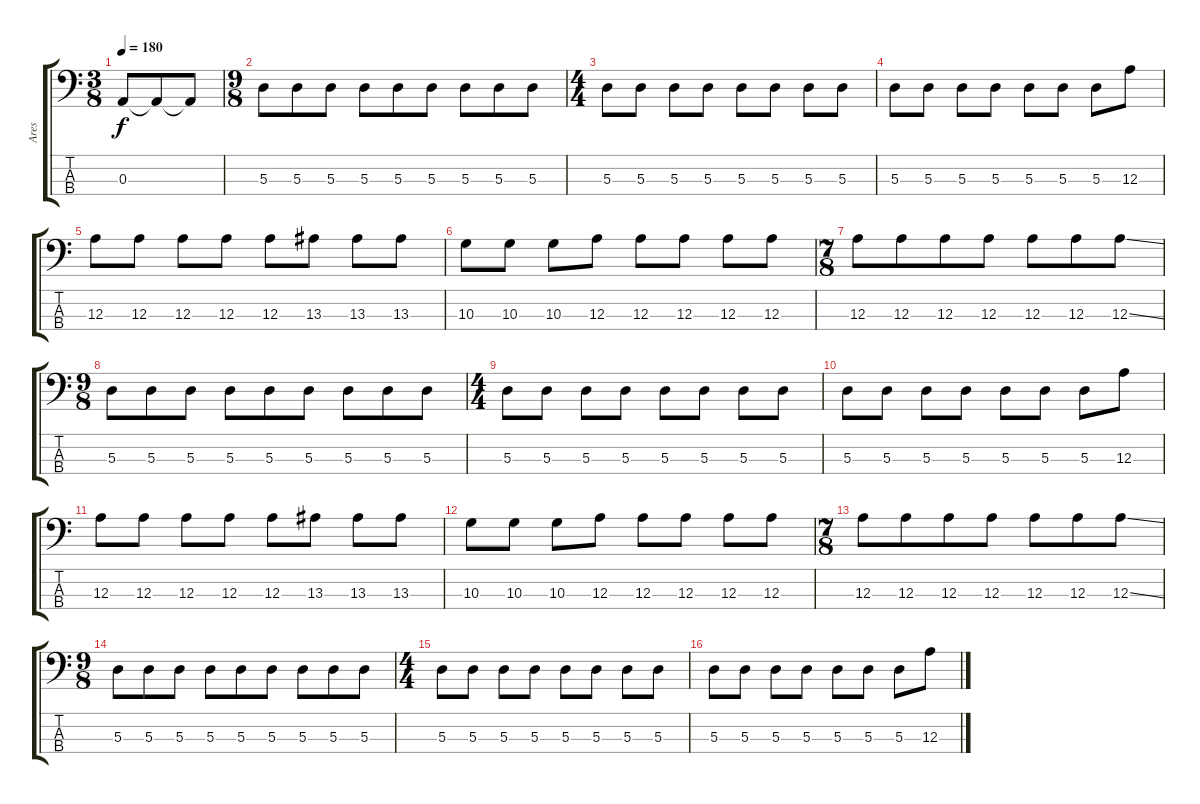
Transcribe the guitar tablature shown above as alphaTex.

\track ("Ares" "Ares") {instrument electricbassfinger}
\staff {score tabs}
\tuning (G2 D2 A1 E1) {hide}
\ts (3 8)
\tempo 180
\clef f4
\ks c
0.3.8{dy f instrument electricbassfinger} 0.3{t}.8 0.3{t}.8 |
\ts (9 8)
5.3.8 5.3.8 5.3.8 5.3.8 5.3.8 5.3.8 5.3.8 5.3.8 5.3.8 |
\ts (4 4)
5.3.8 5.3.8 5.3.8 5.3.8 5.3.8 5.3.8 5.3.8 5.3.8 |
5.3.8 5.3.8 5.3.8 5.3.8 5.3.8 5.3.8 5.3.8 12.3.8 |
12.3.8 12.3.8 12.3.8 12.3.8 12.3.8 13.3.8 13.3.8 13.3.8 |
10.3.8 10.3.8 10.3.8 12.3.8 12.3.8 12.3.8 12.3.8 12.3.8 |
\ts (7 8)
12.3.8 12.3.8 12.3.8 12.3.8 12.3.8 12.3.8 12.3{ss}.8 |
\ts (9 8)
5.3.8 5.3.8 5.3.8 5.3.8 5.3.8 5.3.8 5.3.8 5.3.8 5.3.8 |
\ts (4 4)
5.3.8 5.3.8 5.3.8 5.3.8 5.3.8 5.3.8 5.3.8 5.3.8 |
5.3.8 5.3.8 5.3.8 5.3.8 5.3.8 5.3.8 5.3.8 12.3.8 |
12.3.8 12.3.8 12.3.8 12.3.8 12.3.8 13.3.8 13.3.8 13.3.8 |
10.3.8 10.3.8 10.3.8 12.3.8 12.3.8 12.3.8 12.3.8 12.3.8 |
\ts (7 8)
12.3.8 12.3.8 12.3.8 12.3.8 12.3.8 12.3.8 12.3{ss}.8 |
\ts (9 8)
5.3.8 5.3.8 5.3.8 5.3.8 5.3.8 5.3.8 5.3.8 5.3.8 5.3.8 |
\ts (4 4)
5.3.8 5.3.8 5.3.8 5.3.8 5.3.8 5.3.8 5.3.8 5.3.8 |
5.3.8 5.3.8 5.3.8 5.3.8 5.3.8 5.3.8 5.3.8 12.3.8
